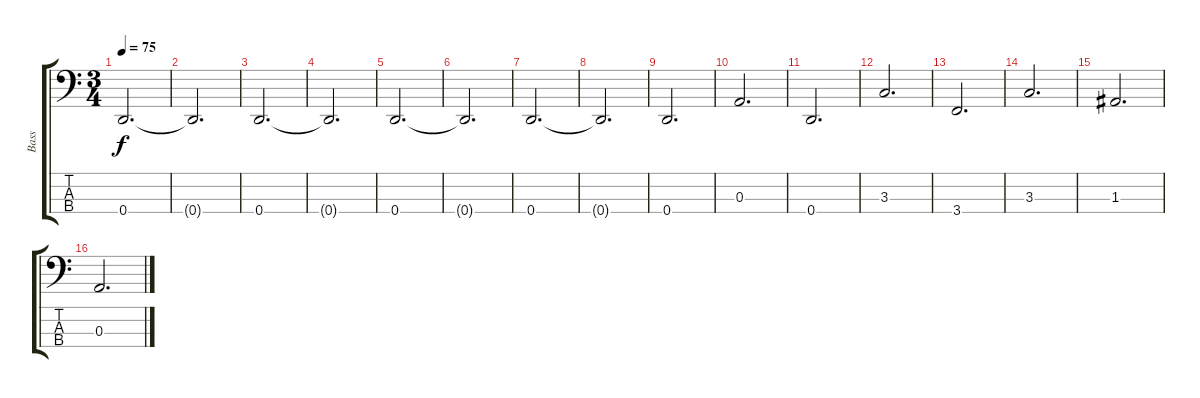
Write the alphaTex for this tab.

\track ("Bass" "Bass") {instrument electricbassfinger}
\staff {score tabs}
\tuning (G2 D2 A1 D1) {hide}
\ts (3 4)
\tempo 75
\clef f4
\ks c
0.4.2{d dy f instrument electricbassfinger} |
0.4{t}.2{d} |
0.4.2{d} |
0.4{t}.2{d} |
0.4.2{d} |
0.4{t}.2{d} |
0.4.2{d} |
0.4{t}.2{d} |
0.4.2{d} |
0.3.2{d} |
0.4.2{d} |
3.3.2{d} |
3.4.2{d} |
3.3.2{d} |
1.3.2{d} |
0.3.2{d}
